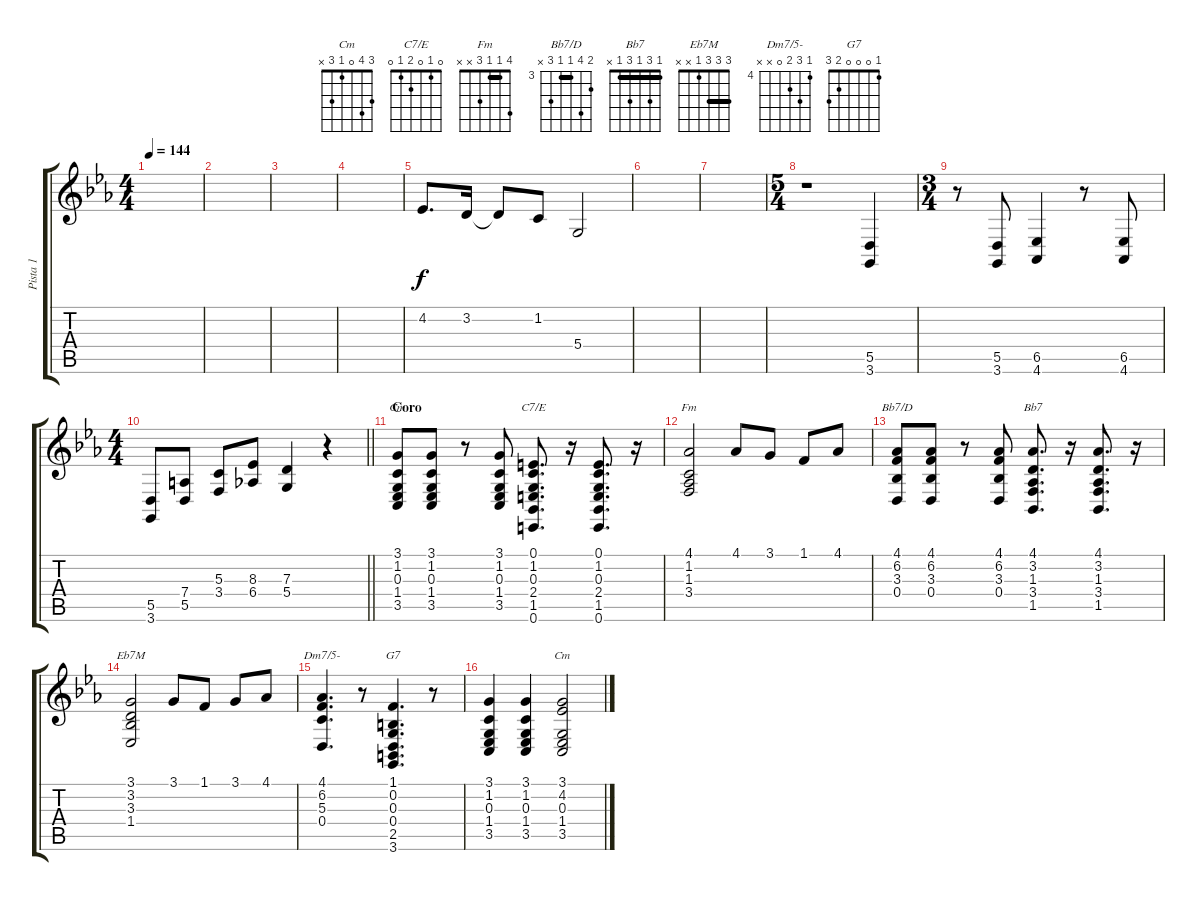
\track ("Pista 1" "Pista 1") {instrument churchorgan}
\staff {score tabs}
\tuning (E4 B3 G3 D3 A2 E2) {hide}
\chord ("Cm" 3 1 0 1 3 x)
\chord ("C7/E" 0 1 0 2 1 0)
\chord ("Fm" 4 1 1 3 x x) {barre 1}
\chord ("Bb7/D" 4 6 3 3 5 x) {firstfret 3 barre 3}
\chord ("Bb7" 1 3 1 3 1 x) {barre 1}
\chord ("Eb7M" 3 3 3 1 x x) {barre 3}
\chord ("Dm7/5-" 4 6 5 0 x x) {firstfret 4}
\chord ("G7" 1 0 0 0 2 3)
\chord ("Cm" 3 4 0 1 3 x)
\ts (4 4)
\tempo 144
\clef g2
\ks eb
|
|
|
|
4.2.8{d} 3.2.16 3.2{t}.8 1.2.8 5.4.2 |
|
|
\ts (5 4)
r.1 (5.5 3.6).4 |
\ts (3 4)
r.8 (5.5 3.6).8 (6.5 4.6).4 r.8 (6.5 4.6).8 |
\ts (4 4)
\barLineRight lightlight
(5.5 3.6).8 (7.4 5.5).8 (5.3 3.4).8 (8.3 6.4).8 (7.3 5.4).4 r.4 |
\section ("" "Coro")
(3.1 1.2 0.3 1.4 3.5).8{ch "Cm" volume 10} (3.1 1.2 0.3 1.4 3.5).8 r.8 (3.1 1.2 0.3 1.4 3.5).8 (0.1 1.2 0.3 2.4 1.5 0.6).8{d ch "C7/E"} r.16 (0.1 1.2 0.3 2.4 1.5 0.6).8{d} r.16 |
(4.1 1.2 1.3 3.4).2{ch "Fm"} 4.1.8 3.1.8 1.1.8 4.1.8 |
(4.1 6.2 3.3 0.4).8{ch "Bb7/D"} (4.1 6.2 3.3 0.4).8 r.8 (4.1 6.2 3.3 0.4).8 (4.1 3.2 1.3 3.4 1.5).8{d ch "Bb7"} r.16 (4.1 3.2 1.3 3.4 1.5).8{d} r.16 |
(3.1 3.2 3.3 1.4).2{ch "Eb7M"} 3.1.8 1.1.8 3.1.8 4.1.8 |
(4.1 6.2 5.3 0.4).4{d ch "Dm7/5-"} r.8 (1.1 0.2 0.3 0.4 2.5 3.6).4{d ch "G7"} r.8 |
(3.1 1.2 0.3 1.4 3.5).4 (3.1 1.2 0.3 1.4 3.5).4 (3.1 4.2 0.3 1.4 3.5).2{ch "Cm"}
